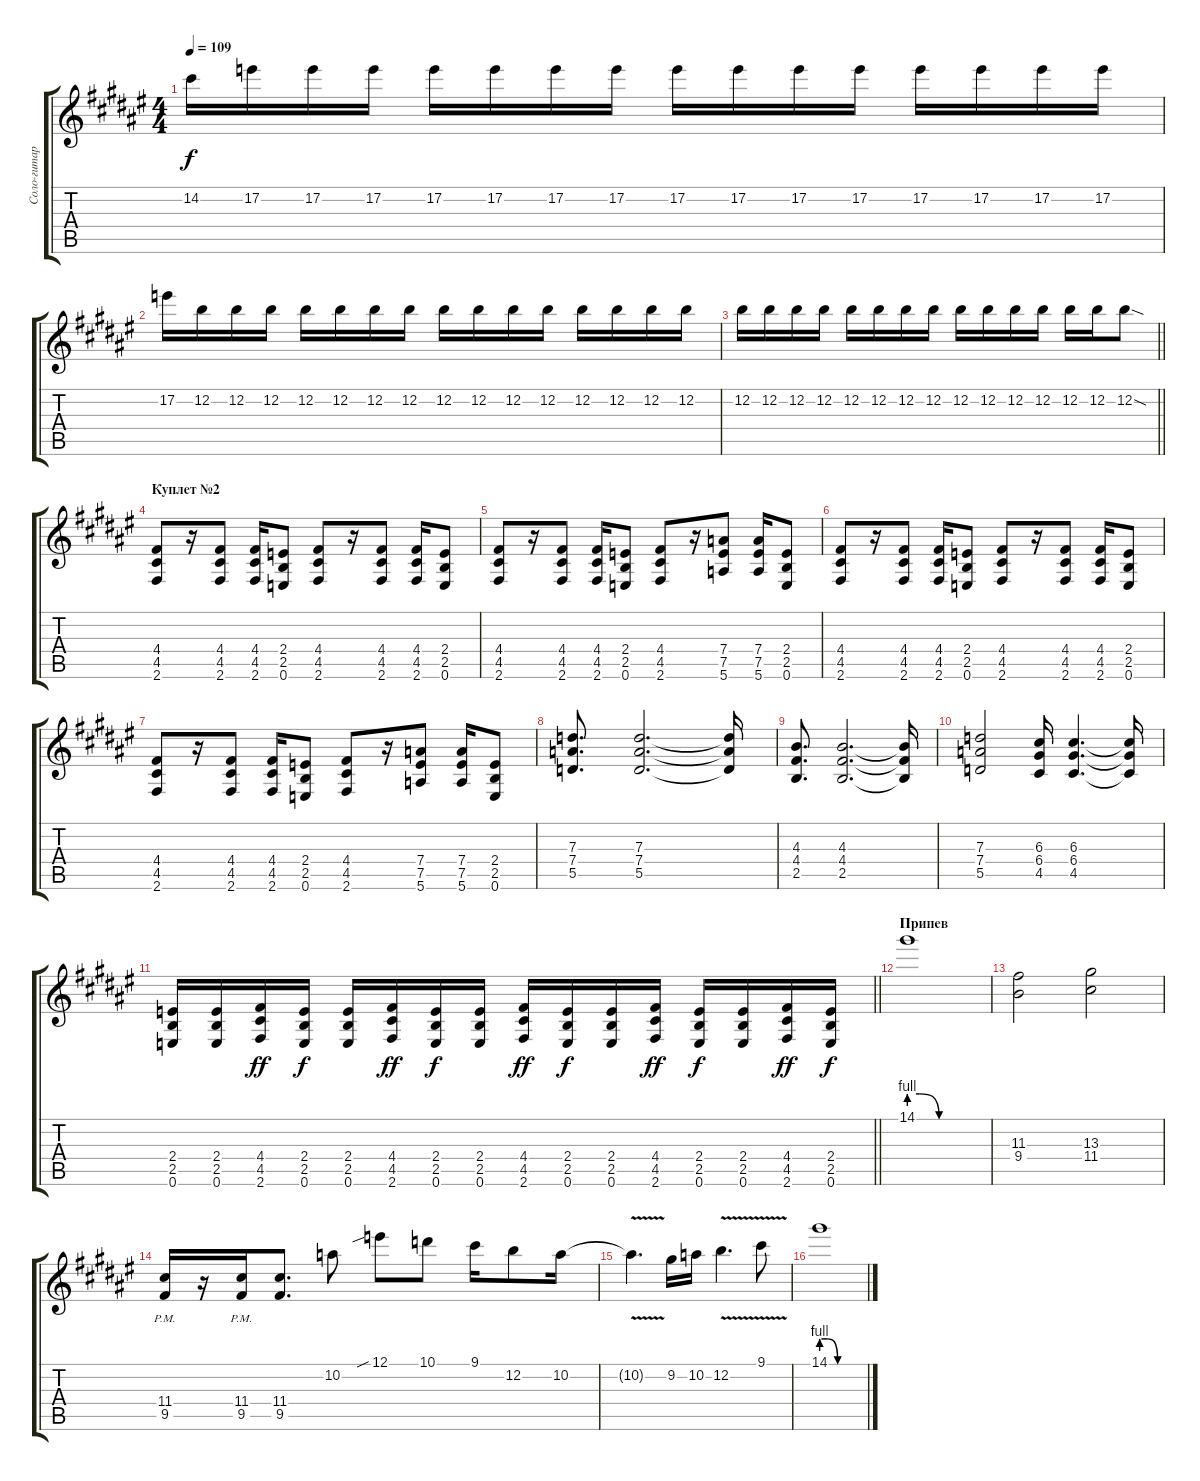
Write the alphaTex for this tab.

\track ("Соло-гитара П.С.Н." "Соло-гитар") {instrument distortionguitar}
\staff {score tabs}
\tuning (E4 B3 G3 D3 A2 E2) {hide}
\ts (4 4)
\tempo 109
\clef g2
\ks f#
14.2.16{dy f} 17.2.16 17.2.16 17.2.16 17.2.16 17.2.16 17.2.16 17.2.16 17.2.16 17.2.16 17.2.16 17.2.16 17.2.16 17.2.16 17.2.16 17.2.16 |
17.2.16 12.2.16 12.2.16 12.2.16 12.2.16 12.2.16 12.2.16 12.2.16 12.2.16 12.2.16 12.2.16 12.2.16 12.2.16 12.2.16 12.2.16 12.2.16 |
\barLineRight lightlight
12.2.16 12.2.16 12.2.16 12.2.16 12.2.16 12.2.16 12.2.16 12.2.16 12.2.16 12.2.16 12.2.16 12.2.16 12.2.16 12.2.16 12.2{sod}.8 |
\section ("" "Куплет №2")
(4.4 4.5 2.6).8 r.16 (4.4 4.5 2.6).8 (4.4 4.5 2.6).16 (2.4 2.5 0.6).8 (4.4 4.5 2.6).8 r.16 (4.4 4.5 2.6).8 (4.4 4.5 2.6).16 (2.4 2.5 0.6).8 |
(4.4 4.5 2.6).8 r.16 (4.4 4.5 2.6).8 (4.4 4.5 2.6).16 (2.4 2.5 0.6).8 (4.4 4.5 2.6).8 r.16 (7.4 7.5 5.6).8 (7.4 7.5 5.6).16 (2.4 2.5 0.6).8 |
(4.4 4.5 2.6).8 r.16 (4.4 4.5 2.6).8 (4.4 4.5 2.6).16 (2.4 2.5 0.6).8 (4.4 4.5 2.6).8 r.16 (4.4 4.5 2.6).8 (4.4 4.5 2.6).16 (2.4 2.5 0.6).8 |
(4.4 4.5 2.6).8 r.16 (4.4 4.5 2.6).8 (4.4 4.5 2.6).16 (2.4 2.5 0.6).8 (4.4 4.5 2.6).8 r.16 (7.4 7.5 5.6).8 (7.4 7.5 5.6).16 (2.4 2.5 0.6).8 |
(7.3 7.4 5.5).8{d} (7.3 7.4 5.5).2{d} (7.3{t} 7.4{t} 5.5{t}).16 |
(4.3 4.4 2.5).8{d} (4.3 4.4 2.5).2{d} (4.3{t} 4.4{t} 2.5{t}).16 |
(7.3 7.4 5.5).2 (6.3 6.4 4.5).16 (6.3 6.4 4.5).4{d} (6.3{t} 6.4{t} 4.5{t}).16 |
\barLineRight lightlight
(2.4 2.5 0.6).16 (2.4 2.5 0.6).16 (4.4 4.5 2.6).16{dy ff} (2.4 2.5 0.6).16{dy f} (2.4 2.5 0.6).16 (4.4 4.5 2.6).16{dy ff} (2.4 2.5 0.6).16{dy f} (2.4 2.5 0.6).16 (4.4 4.5 2.6).16{dy ff} (2.4 2.5 0.6).16{dy f} (2.4 2.5 0.6).16 (4.4 4.5 2.6).16{dy ff} (2.4 2.5 0.6).16{dy f} (2.4 2.5 0.6).16 (4.4 4.5 2.6).16{dy ff} (2.4 2.5 0.6).16{dy f} |
\section ("" "Припев")
14.1{be (custom 0 4 8 4 23 0 60 0)}.1 |
(11.3 9.4).2 (13.3 11.4).2 |
(11.4 9.5{pm}).16 r.16 (11.4 9.5{pm}).16 (11.4 9.5).8{d} 10.2.8 12.1{sib}.8 10.1.8 9.1.16 12.2.8 10.2.16 |
10.2{v t}.4{d} 9.2.16 10.2.16 12.2{v}.4{d} 9.1{v}.8 |
14.1{be (custom 0 4 8 4 23 0 60 0)}.1
